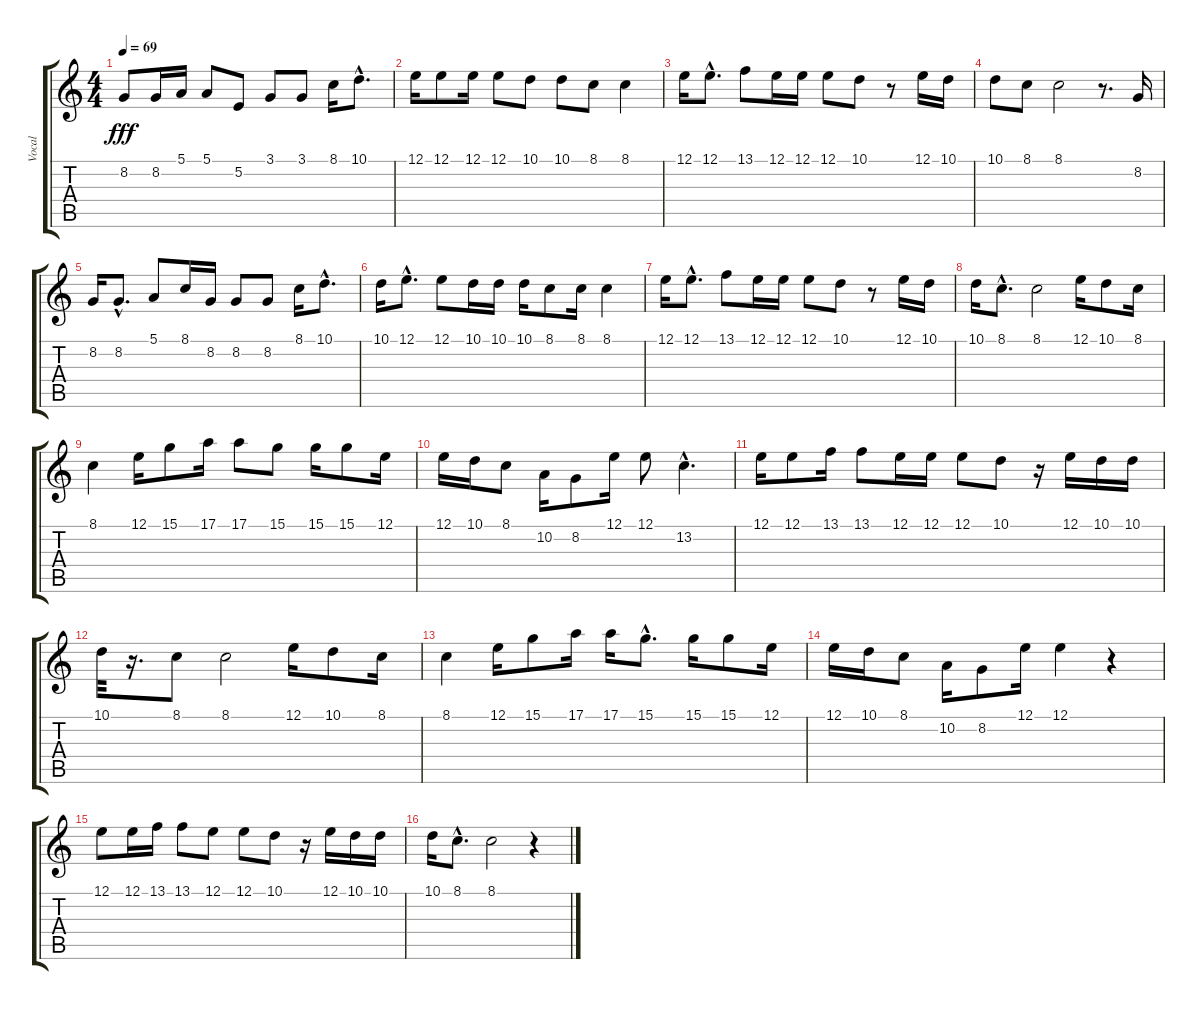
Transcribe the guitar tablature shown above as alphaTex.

\track ("Vocal" "Vocal") {instrument recorder}
\staff {score tabs}
\tuning (E4 B3 G3 D3 A2 E2) {hide}
\ts (4 4)
\tempo 69
\clef g2
\ks c
8.2.8{dy fff} 8.2.16 5.1.16 5.1.8 5.2.8 3.1.8 3.1.8 8.1.16 10.1{hac}.8{d} |
12.1.16 12.1.8 12.1.16 12.1.8 10.1.8 10.1.8 8.1.8 8.1.4 |
12.1.16 12.1{hac}.8{d} 13.1.8 12.1.16 12.1.16 12.1.8 10.1.8 r.8 12.1.16 10.1.16 |
10.1.8 8.1.8 8.1.2 r.8{d} 8.2.16 |
8.2.16 8.2{hac}.8{d} 5.1.8 8.1.16 8.2.16 8.2.8 8.2.8 8.1.16 10.1{hac}.8{d} |
10.1.16 12.1{hac}.8{d} 12.1.8 10.1.16 10.1.16 10.1.16 8.1.8 8.1.16 8.1.4 |
12.1.16 12.1{hac}.8{d} 13.1.8 12.1.16 12.1.16 12.1.8 10.1.8 r.8 12.1.16 10.1.16 |
10.1.16 8.1{hac}.8{d} 8.1.2 12.1.16 10.1.8 8.1.16 |
8.1.4 12.1.16 15.1.8 17.1.16 17.1.8 15.1.8 15.1.16 15.1.8 12.1.16 |
12.1.16 10.1.16 8.1.8 10.2.16 8.2.8 12.1.16 12.1.8 13.2{hac}.4{d} |
12.1.16 12.1.8 13.1.16 13.1.8 12.1.16 12.1.16 12.1.8 10.1.8 r.16 12.1.16 10.1.16 10.1.16 |
10.1.32 r.16{d} 8.1.8 8.1.2 12.1.16 10.1.8 8.1.16 |
8.1.4 12.1.16 15.1.8 17.1.16 17.1.16 15.1{hac}.8{d} 15.1.16 15.1.8 12.1.16 |
12.1.16 10.1.16 8.1.8 10.2.16 8.2.8 12.1.16 12.1.4 r.4 |
12.1.8 12.1.16 13.1.16 13.1.8 12.1.8 12.1.8 10.1.8 r.16 12.1.16 10.1.16 10.1.16 |
10.1.16 8.1{hac}.8{d} 8.1.2 r.4
